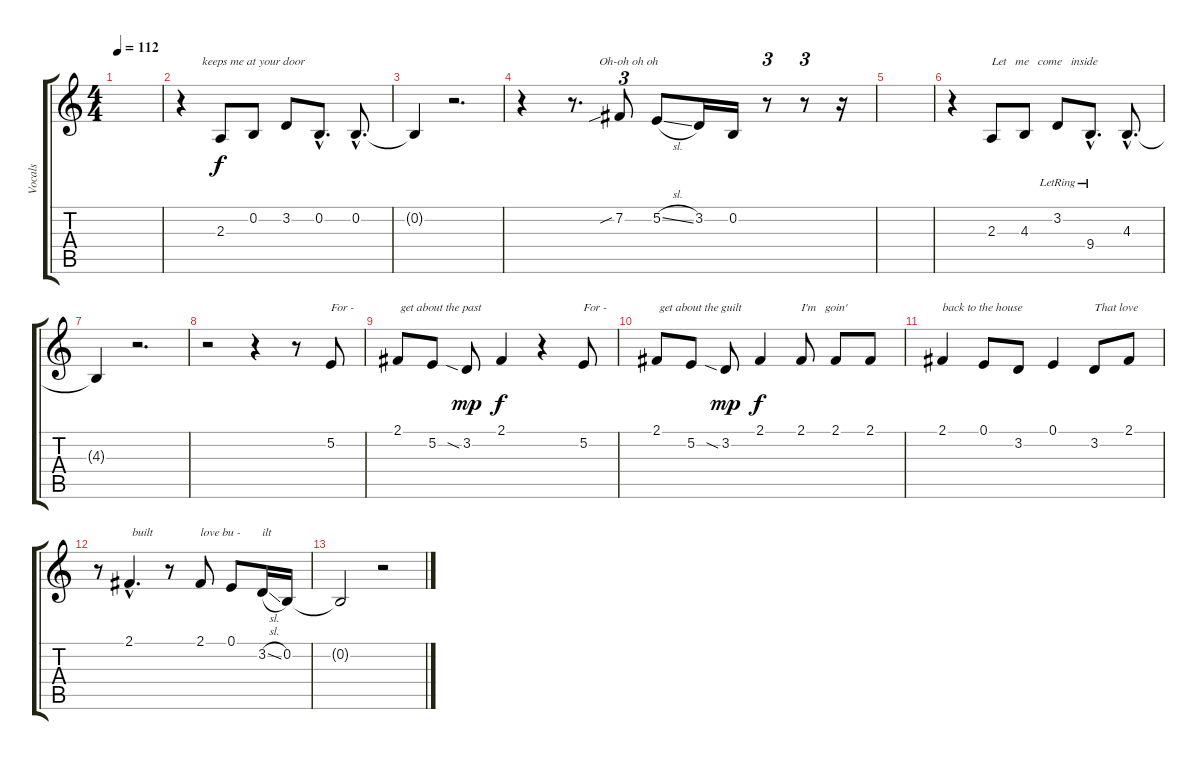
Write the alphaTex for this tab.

\track ("Vocals" "Vocals") {instrument englishhorn}
\staff {score tabs}
\tuning (E4 B3 G3 D3 A2 E2) {hide}
\ts (4 4)
\tempo 112
\clef g2
\ks c
|
r.4{txt "       keeps me at your door"} 2.3.8{dy f} 0.2.8 3.2.8 0.2{hac}.8{d} 0.2{hac}.8{d} |
0.2{t}.4 r.2{d} |
r.4 r.8{d txt "         Oh-oh oh oh"} 7.2{sib}.8{tu (3 2)} 5.2{sl}.8 3.2.16 0.2.16 r.8{tu (3 2)} r.8{tu (3 2)} r.16 |
|
r.4 2.3.8{txt "Let   me   come   inside"} 4.3.8 3.2{lr}.8 9.4{hac lr}.8{d} 4.3{hac}.8{d} |
4.3{t}.4 r.2{d} |
r.2 r.4 r.8 5.2.8{txt "For -"} |
2.1.8{txt " get about the past"} 5.2.8 3.2{sia}.8{dy mp} 2.1.4{dy f} r.4 5.2.8{txt "For - "} |
2.1.8{txt " get about the guilt"} 5.2.8 3.2{sia}.8{dy mp} 2.1.4{dy f} 2.1.8{txt "I'm   goin'"} 2.1.8 2.1.8 |
2.1.4{txt "back to the house"} 0.1.8 3.2.8 0.1.4 3.2.8{txt "That love"} 2.1.8 |
r.8 2.1{hac}.4{d txt " built"} r.8 2.1.8{txt "love bu -"} 0.1.8 3.2{sl}.16{txt "ilt"} 0.2.16 |
0.2{t}.2 r.2
